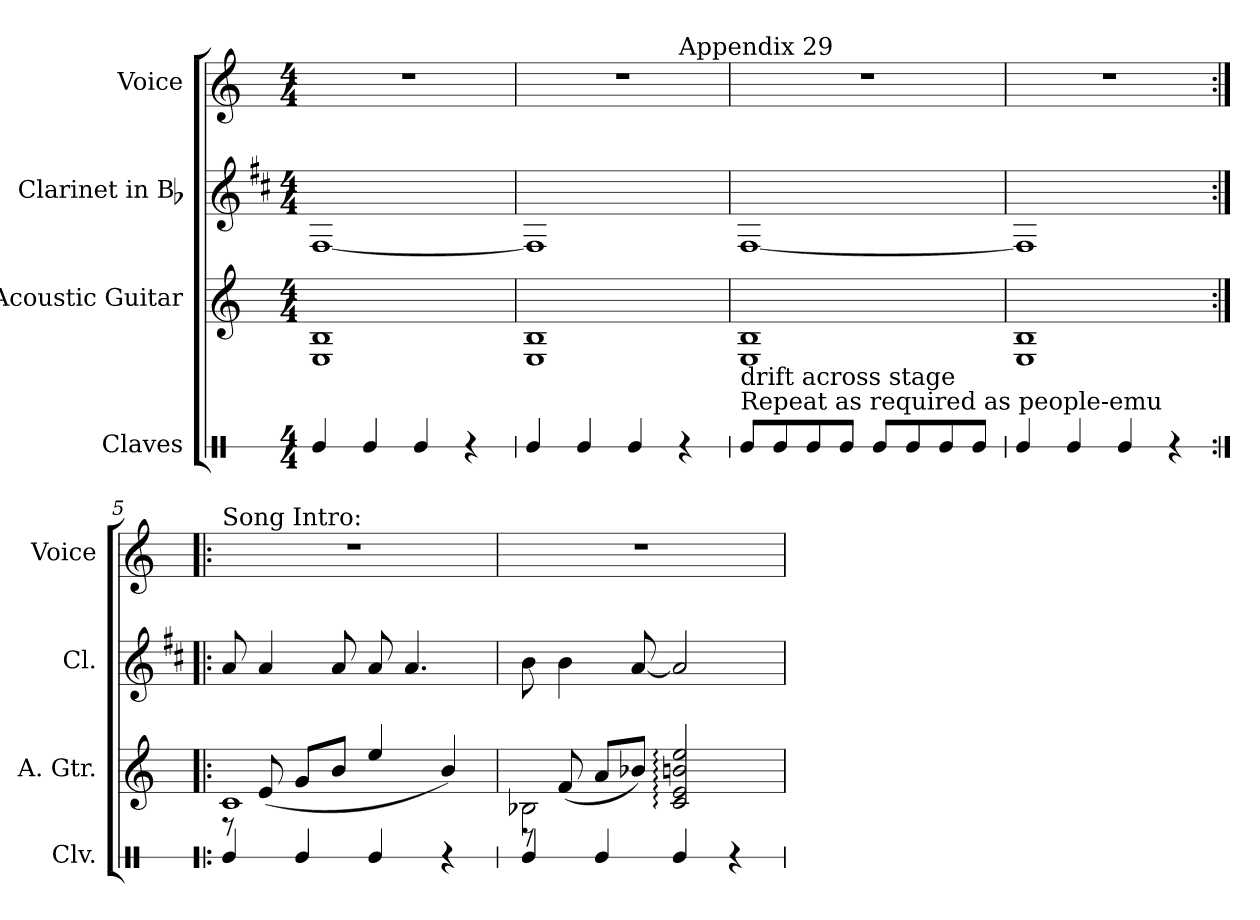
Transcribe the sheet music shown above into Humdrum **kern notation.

**kern	**kern	**kern	**kern
*part4	*part3	*part2	*part1
*staff4	*staff3	*staff2	*staff1
*I"Claves	*I"Acoustic Guitar	*I"Clarinet in Bb	*I"Voice
*I'Clv.	*I'A. Gtr.	*I'Cl.	*I'Voice
!!LO:PB:g=z
*stria1	*	*	*
*clefX	*clefG2	*clefG2	*clefG2
*	*ITrd7c12	*ITrd1c2	*
*k[]	*k[]	*k[]	*k[]
*C:	*C:	*C:	*C:
*M4/4	*M4/4	*M4/4	*M4/4
=1	=1	=1	=1
4Rei/	1EEi 1BBi	[1Ei	1r
4Rei/	.	.	.
4Rei/	.	.	.
4r	.	.	.
=2	=2	=2	=2
*	*	*	*^
4Rei/	1EEi 1BBi	1Ei]	1r	2.ryy
4Rei/	.	.	.	.
4Rei/	.	.	.	.
!	!	!	!	!LO:TX:a:t=Appendix 29
4r	.	.	.	4ryy
=3	=3	=3	=3	=3
!	!	!	!LO:TX:a:t=Repeat as required as people-emu	!
!	!	!	!LO:TX:t=drift across stage	!
!LO:TX:a:t=Repeat as required as people-emu	!	!	!	!
!LO:TX:t=drift across stage	!	!	!	!
*	*	*	*v	*v
8Rei/L	1EEi 1BBi	[1Ei	1r
8Rei/	.	.	.
8Rei/	.	.	.
8Rei/J	.	.	.
8Rei/L	.	.	.
8Rei/	.	.	.
8Rei/	.	.	.
8Rei/J	.	.	.
=4	=4	=4	=4
4Rei/	1EEi 1BBi	1Ei]	1r
4Rei/	.	.	.
4Rei/	.	.	.
4r	.	.	.
=5:|!|:	=5:|!|:	=5:|!|:	=5:|!|:
*	*^	*	*
!	!	!	!	!LO:TX:a:t=Song Intro&colon;
4Rei/	1Ci	8r	8gi/	1r
.	.	(8Ei/	4gi/	.
4Rei/	.	8Gi/L	.	.
.	.	8Bi/J	8gi/	.
4Rei/	.	4ei/	8gi/	.
.	.	.	4.gi/	.
4r	.	4Bi/)	.	.
!!LO:LB:g=z
=6	=6	=6	=6	=6
4Rei/	2BB-Xi\	8r	8ai\	1r
.	.	(8Fi/	4ai\	.
4Rei/	.	8Ai/L	.	.
.	.	8B-Xi/J)	[8gi/	.
4Rei/	2Ci/: 2Ei: 2Bni: 2ei:	2ryy	2gi/]	.
4r	.	.	.	.
*	*v	*v	*	*
=	=	=	=
*-	*-	*-	*-
